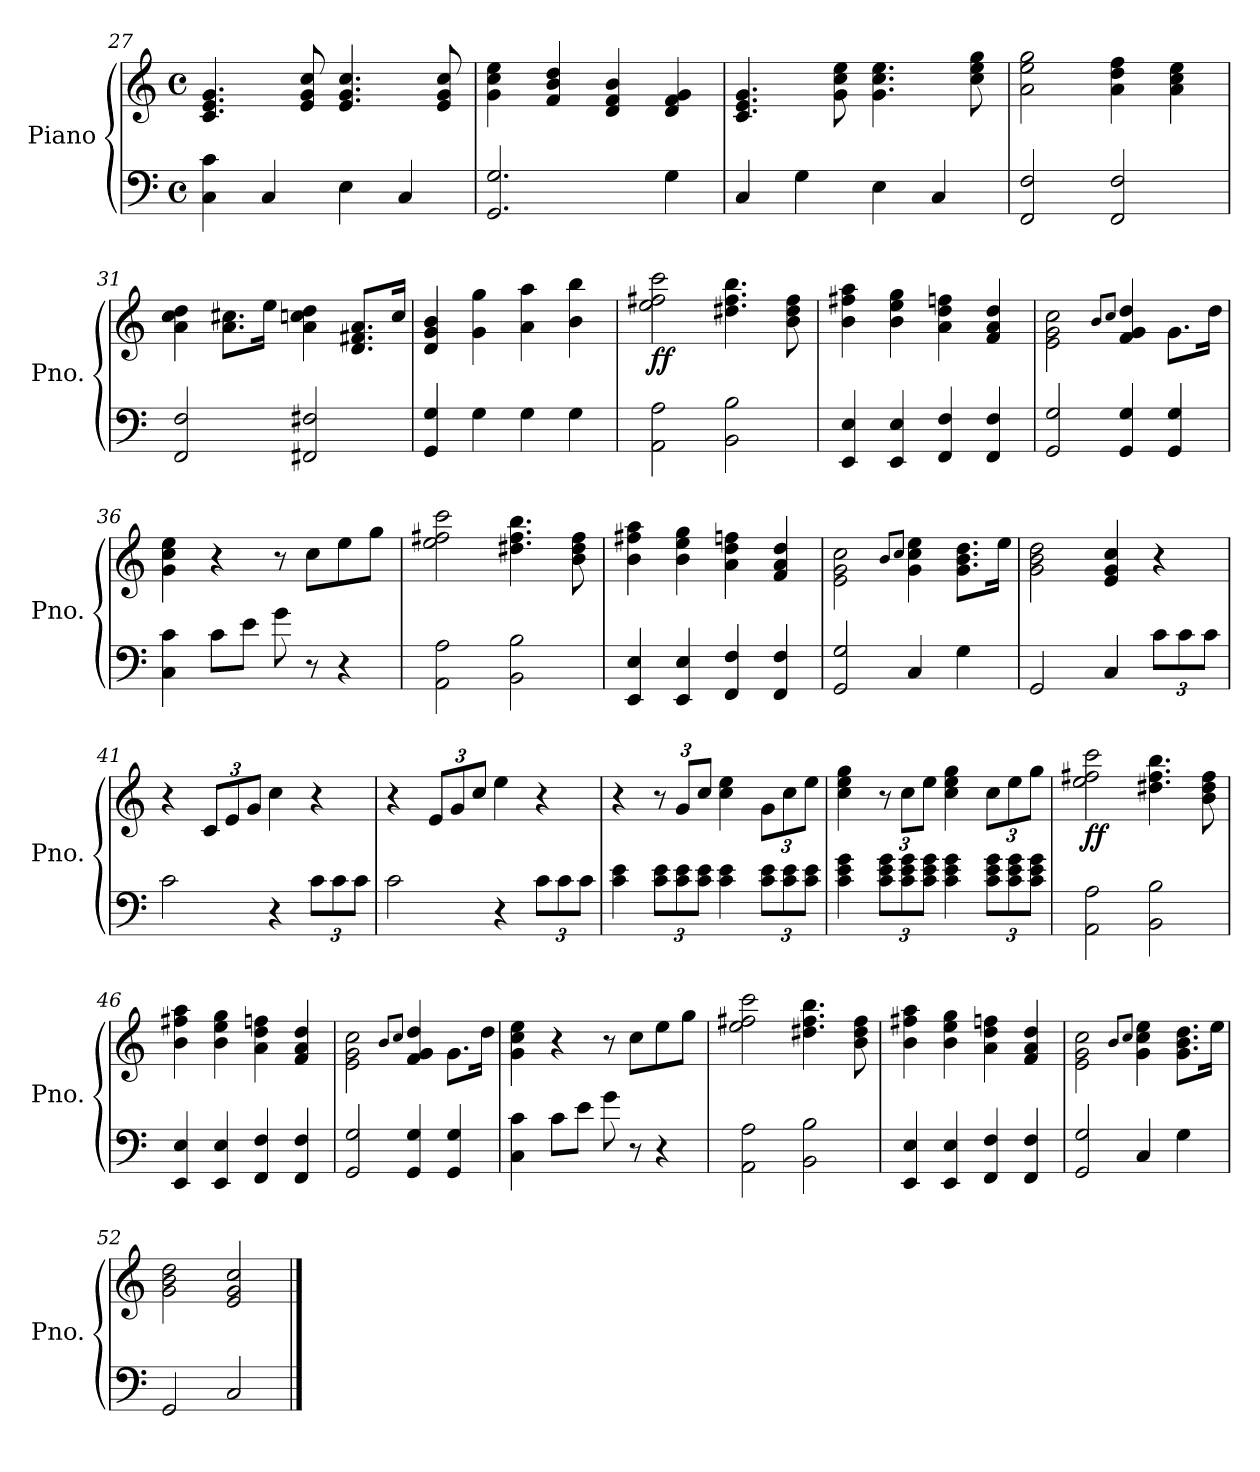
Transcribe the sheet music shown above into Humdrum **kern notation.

**kern	**kern	**dynam
*part1	*part1	*part1
*staff2	*staff1	*staff1/2
*I"Piano	*	*
*I'Pno.	*	*
*clefF4	*clefG2	*
*k[]	*k[]	*
*M4/4	*M4/4	*
*met(c)	*met(c)	*
=27	=27	=27
4C\ 4c\	4.c/ 4.e/ 4.g/	.
4C/	.	.
.	8e/ 8g/ 8cc/	.
4E\	4.e/ 4.g/ 4.cc/	.
4C/	.	.
.	8e/ 8g/ 8cc/	.
=28	=28	=28
2.GG/ 2.G/	4g\ 4cc\ 4ee\	.
.	4f/ 4b/ 4dd/	.
.	4d/ 4f/ 4b/	.
4G\	4d/ 4f/ 4g/	.
=29	=29	=29
4C/	4.c/ 4.e/ 4.g/	.
4G\	.	.
.	8g\ 8cc\ 8ee\	.
4E\	4.g\ 4.cc\ 4.ee\	.
4C/	.	.
.	8cc\ 8ee\ 8gg\	.
=30	=30	=30
2FF/ 2F/	2a\ 2ee\ 2gg\	.
2FF/ 2F/	4a\ 4dd\ 4ff\	.
.	4a\ 4cc\ 4ee\	.
!!LO:PB:g=z
=31	=31	=31
2FF/ 2F/	4a\ 4cc\ 4dd\	.
.	8.a\ 8.cc#X\L	.
.	16ee\Jk	.
2FF#X/ 2F#X/	4a\ 4ccn\ 4dd\	.
.	8.d/ 8.f#X/ 8.a/L	.
.	16cc/Jk	.
=32	=32	=32
4GG/ 4G/	4d/ 4g/ 4b/	.
4G\	4g\ 4gg\	.
4G\	4a\ 4aa\	.
4G\	4b\ 4bb\	.
=33	=33	=33
!	!	!LO:DY:b
2AA\ 2A\	2ee\ 2ff#X\ 2ccc\	ff
2BB\ 2B\	4.dd#X\ 4.ff#\ 4.bb\	.
.	8b\ 8dd#\ 8ff#\	.
=34	=34	=34
4EE/ 4E/	4b\ 4ff#X\ 4aa\	.
4EE/ 4E/	4b\ 4ee\ 4gg\	.
4FF/ 4F/	4a\ 4dd\ 4ffn\	.
4FF/ 4F/	4f/ 4a/ 4dd/	.
=35	=35	=35
2GG/ 2G/	2e\ 2g\ 2cc\	.
.	8qb/L	.
.	8qcc/J	.
4GG/ 4G/	4f/ 4g/ 4dd/	.
4GG/ 4G/	8.g\L	.
.	16dd\Jk	.
=36	=36	=36
4C\ 4c\	4g\ 4cc\ 4ee\	.
8c\L	4r	.
8e\J	.	.
8g\	8r	.
8r	8cc\L	.
4r	8ee\	.
.	8gg\J	.
!!LO:LB:g=z
=37	=37	=37
2AA\ 2A\	2ee\ 2ff#X\ 2ccc\	.
2BB\ 2B\	4.dd#X\ 4.ff#\ 4.bb\	.
.	8b\ 8dd#\ 8ff#\	.
=38	=38	=38
4EE/ 4E/	4b\ 4ff#X\ 4aa\	.
4EE/ 4E/	4b\ 4ee\ 4gg\	.
4FF/ 4F/	4a\ 4dd\ 4ffn\	.
4FF/ 4F/	4f/ 4a/ 4dd/	.
=39	=39	=39
2GG/ 2G/	2e\ 2g\ 2cc\	.
.	8qb/L	.
.	8qcc/J	.
4C/	4g\ 4cc\ 4ee\	.
4G\	8.g\ 8.b\ 8.dd\L	.
.	16ee\Jk	.
=40	=40	=40
2GG/	2g\ 2b\ 2dd\	.
4C/	4e/ 4g/ 4cc/	.
*Xbrackettup	*	*
12c\L	4r	.
12c\	.	.
12c\J	.	.
=41	=41	=41
2c\	4r	.
*	*Xbrackettup	*
.	12c/L	.
.	12e/	.
.	12g/J	.
4r	4cc\	.
12c\L	4r	.
12c\	.	.
12c\J	.	.
=42	=42	=42
2c\	4r	.
.	12e/L	.
.	12g/	.
.	12cc/J	.
4r	4ee\	.
12c\L	4r	.
12c\	.	.
12c\J	.	.
!!LO:LB:g=z
=43	=43	=43
4c\ 4e\	4r	.
12c\ 12e\L	12r	.
12c\ 12e\	12g/L	.
12c\ 12e\J	12cc/J	.
4c\ 4e\	4cc\ 4ee\	.
12c\ 12e\L	12g\L	.
12c\ 12e\	12cc\	.
12c\ 12e\J	12ee\J	.
=44	=44	=44
4c\ 4e\ 4g\	4cc\ 4ee\ 4gg\	.
12c\ 12e\ 12g\L	12r	.
12c\ 12e\ 12g\	12cc\L	.
12c\ 12e\ 12g\J	12ee\J	.
4c\ 4e\ 4g\	4cc\ 4ee\ 4gg\	.
12c\ 12e\ 12g\L	12cc\L	.
12c\ 12e\ 12g\	12ee\	.
12c\ 12e\ 12g\J	12gg\J	.
=45	=45	=45
!	!	!LO:DY:b
2AA\ 2A\	2ee\ 2ff#X\ 2ccc\	ff
2BB\ 2B\	4.dd#X\ 4.ff#\ 4.bb\	.
.	8b\ 8dd#\ 8ff#\	.
=46	=46	=46
4EE/ 4E/	4b\ 4ff#X\ 4aa\	.
4EE/ 4E/	4b\ 4ee\ 4gg\	.
4FF/ 4F/	4a\ 4dd\ 4ffn\	.
4FF/ 4F/	4f/ 4a/ 4dd/	.
=47	=47	=47
2GG/ 2G/	2e\ 2g\ 2cc\	.
.	8qb/L	.
.	8qcc/J	.
4GG/ 4G/	4f/ 4g/ 4dd/	.
4GG/ 4G/	8.g\L	.
.	16dd\Jk	.
=48	=48	=48
4C\ 4c\	4g\ 4cc\ 4ee\	.
8c\L	4r	.
8e\J	.	.
8g\	8r	.
8r	8cc\L	.
4r	8ee\	.
.	8gg\J	.
!!LO:LB:g=z
=49	=49	=49
2AA\ 2A\	2ee\ 2ff#X\ 2ccc\	.
2BB\ 2B\	4.dd#X\ 4.ff#\ 4.bb\	.
.	8b\ 8dd#\ 8ff#\	.
=50	=50	=50
4EE/ 4E/	4b\ 4ff#X\ 4aa\	.
4EE/ 4E/	4b\ 4ee\ 4gg\	.
4FF/ 4F/	4a\ 4dd\ 4ffn\	.
4FF/ 4F/	4f/ 4a/ 4dd/	.
=51	=51	=51
2GG/ 2G/	2e\ 2g\ 2cc\	.
.	8qb/L	.
.	8qcc/J	.
4C/	4g\ 4cc\ 4ee\	.
4G\	8.g\ 8.b\ 8.dd\L	.
.	16ee\Jk	.
=52	=52	=52
2GG/	2g\ 2b\ 2dd\	.
2C/	2e/ 2g/ 2cc/	.
==	==	==
*-	*-	*-
